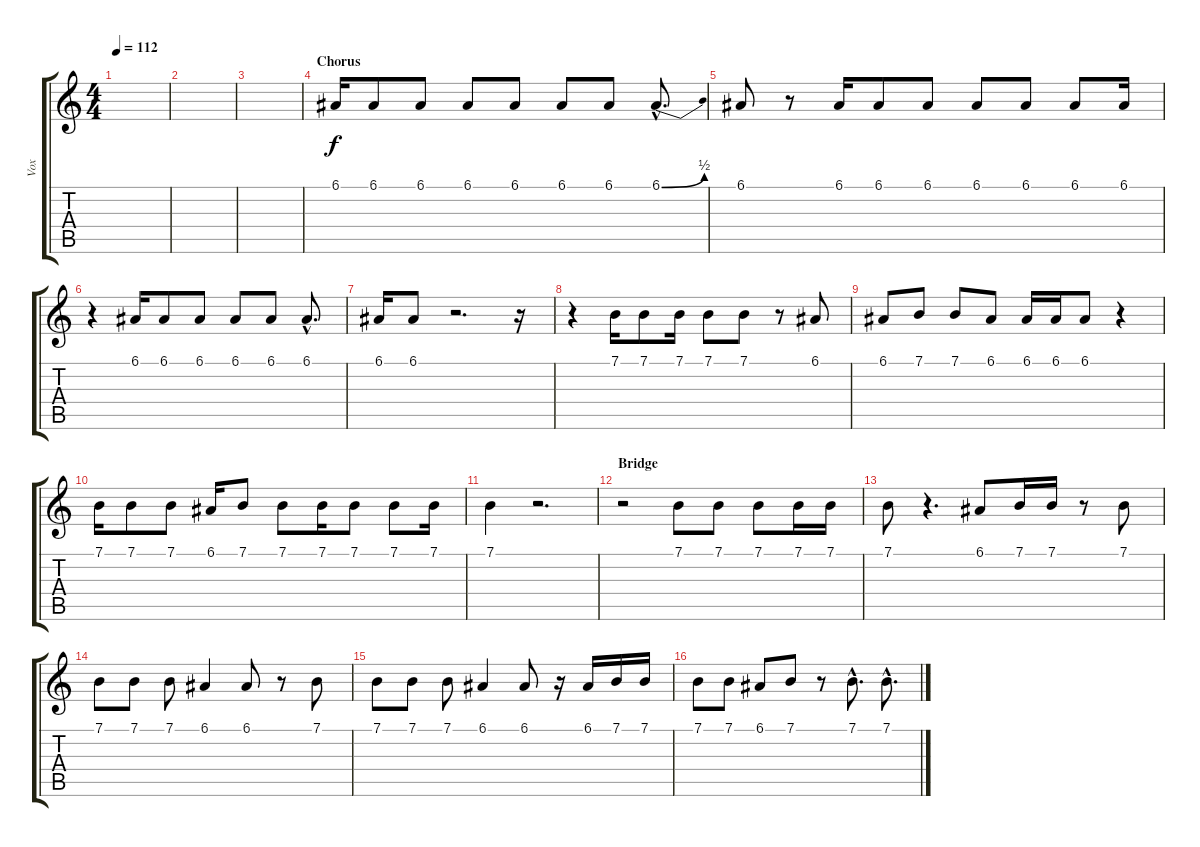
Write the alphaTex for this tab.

\track ("Vox" "Vox") {instrument drawbarorgan}
\staff {score tabs}
\tuning (E4 B3 G3 D3 A2 E2) {hide}
\ts (4 4)
\tempo 112
\clef g2
\ks c
|
|
|
\section ("" "Chorus")
6.1.16 6.1.8 6.1.8 6.1.8 6.1.8 6.1.8 6.1.8 6.1{be (bend 0 0 60 2) hac}.8{d} |
6.1.8 r.8 6.1.16 6.1.8 6.1.8 6.1.8 6.1.8 6.1.8 6.1.16 |
r.4 6.1.16 6.1.8 6.1.8 6.1.8 6.1.8 6.1{hac}.8{d} |
6.1.16 6.1.8 r.2{d} r.16 |
r.4 7.1.16 7.1.8 7.1.16 7.1.8 7.1.8 r.8 6.1.8 |
6.1.8 7.1.8 7.1.8 6.1.8 6.1.16 6.1.16 6.1.8 r.4 |
7.1.16 7.1.8 7.1.8 6.1.16 7.1.8 7.1.8 7.1.16 7.1.8 7.1.8 7.1.16 |
7.1.4 r.2{d} |
\section ("" "Bridge")
r.2 7.1.8 7.1.8 7.1.8 7.1.16 7.1.16 |
7.1.8 r.4{d} 6.1.8 7.1.16 7.1.16 r.8 7.1.8 |
7.1.8 7.1.8 7.1.8 6.1.4 6.1.8 r.8 7.1.8 |
7.1.8 7.1.8 7.1.8 6.1.4 6.1.8 r.16 6.1.16 7.1.16 7.1.16 |
7.1.8 7.1.8 6.1.8 7.1.8 r.8 7.1{hac}.8{d} 7.1{hac}.8{d}
